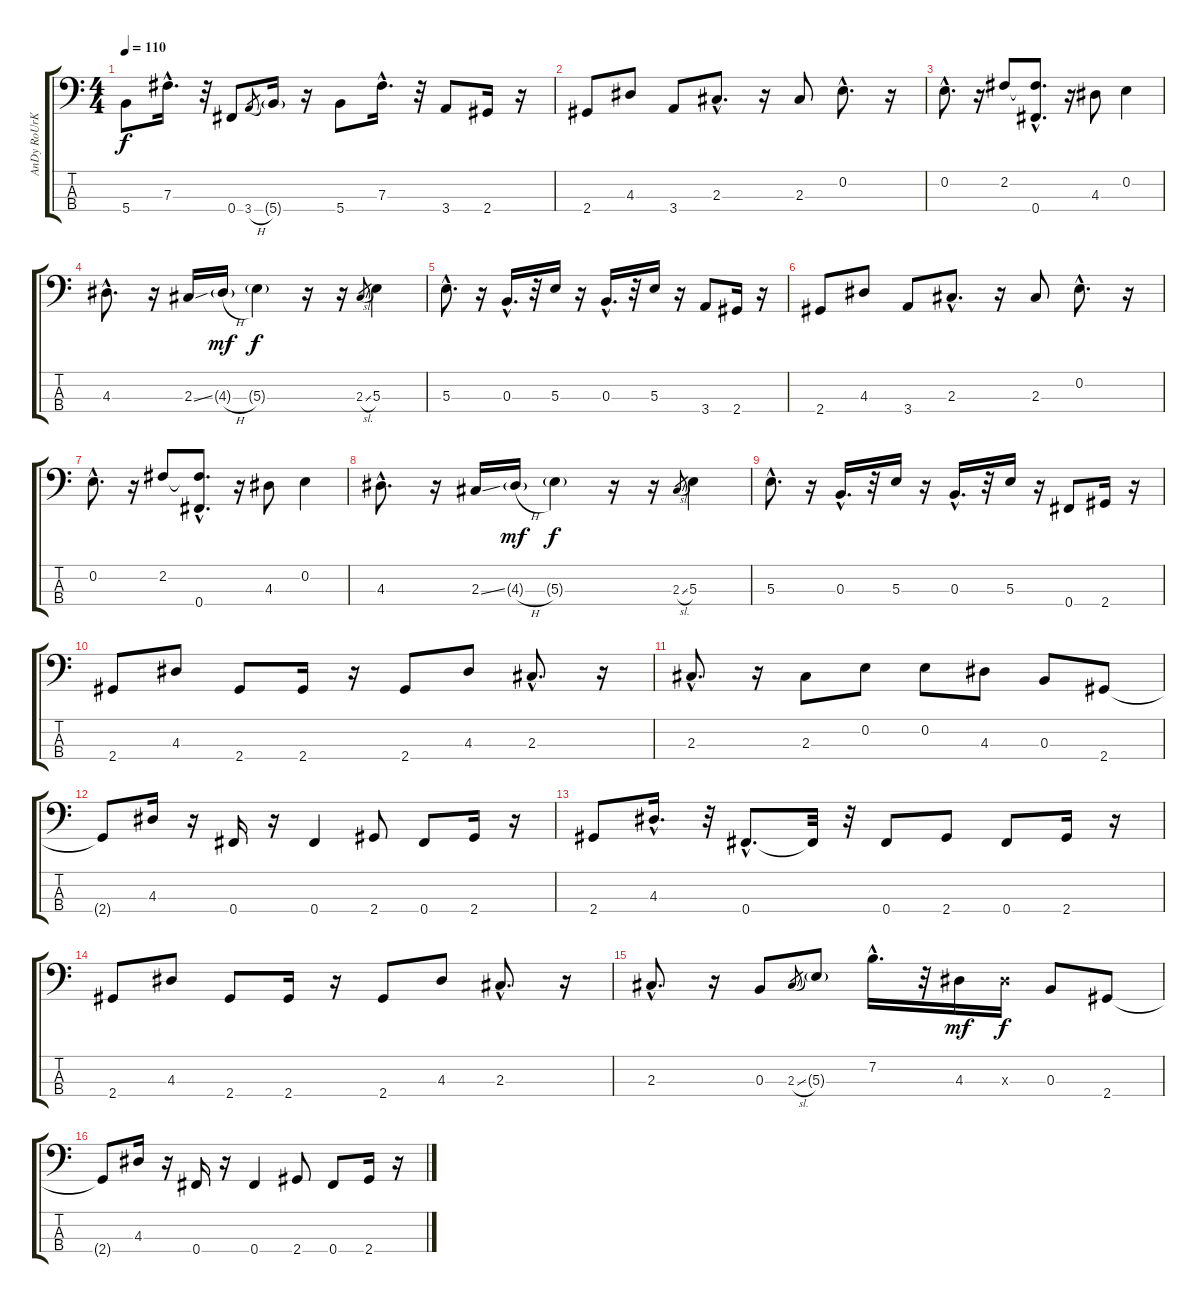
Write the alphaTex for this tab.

\track ("AnDy RoUrKe" "AnDy RoUrK") {instrument electricbasspick}
\staff {score tabs}
\tuning (A2 E2 B1 Gb1) {hide}
\ts (4 4)
\tempo 110
\clef f4
\ks c
5.4.8{dy f} 7.3{hac}.16{d} r.32 0.4.8 3.4{h}.8{gr} 5.4{g}.16 r.16 5.4.8 7.3{hac}.16{d} r.32 3.4.8 2.4.16 r.16 |
2.4.8 4.3.8 3.4.8 2.3{hac}.8{d} r.16 2.3.8 0.2{hac}.8{d} r.16 |
0.2{hac}.8{d} r.16 2.2.8 (2.2{hac t} 0.4{hac}).8{d} r.16 4.3.8 0.2.4 |
4.3{hac}.8{d} r.16 2.3{ss}.16 4.3{h g}.16{dy mf volume 15} 5.3{g}.4{dy f} r.16 r.16 2.3{sl}.8{gr} 5.3.4{volume 13} |
5.3{hac}.8{d volume 14} r.16 0.3{hac}.16{d} r.32 5.3.16 r.16 0.3{hac}.16{d} r.32 5.3.16 r.16 3.4.8 2.4.16 r.16 |
2.4.8 4.3.8 3.4.8 2.3{hac}.8{d} r.16 2.3.8 0.2{hac}.8{d} r.16 |
0.2{hac}.8{d} r.16 2.2.8 (2.2{hac t} 0.4{hac}).8{d} r.16 4.3.8 0.2.4 |
4.3{hac}.8{d} r.16 2.3{ss}.16 4.3{h g}.16{dy mf volume 15} 5.3{g}.4{dy f} r.16 r.16 2.3{sl}.8{gr} 5.3.4{volume 13} |
5.3{hac}.8{d volume 14} r.16 0.3{hac}.16{d} r.32 5.3.16 r.16 0.3{hac}.16{d} r.32 5.3.16 r.16 0.4.8 2.4.16 r.16 |
2.4.8 4.3.8 2.4.8 2.4.16 r.16 2.4.8 4.3.8 2.3{hac}.8{d} r.16 |
2.3{hac}.8{d} r.16 2.3.8 0.2.8 0.2.8 4.3.8 0.3.8 2.4.8 |
2.4{t}.8 4.3.16 r.16 0.4.16 r.16 0.4.4 2.4.8 0.4.8 2.4.16 r.16 |
2.4.8 4.3{hac}.16{d} r.32 0.4{hac}.8{d} 0.4{t}.32 r.32 0.4.8 2.4.8 0.4.8 2.4.16 r.16 |
2.4.8 4.3.8 2.4.8 2.4.16 r.16 2.4.8 4.3.8 2.3{hac}.8{d} r.16 |
2.3{hac}.8{d} r.16 0.3.8 2.3{sl}.8{gr} 5.3{g}.8{volume 11} 7.2{hac}.16{d volume 14} r.32 4.3.16{dy mf} 4.3{x}.16{dy f volume 13} 0.3.8 2.4.8{volume 14} |
2.4{t}.8 4.3.16 r.16 0.4.16 r.16 0.4.4 2.4.8 0.4.8 2.4.16 r.16
